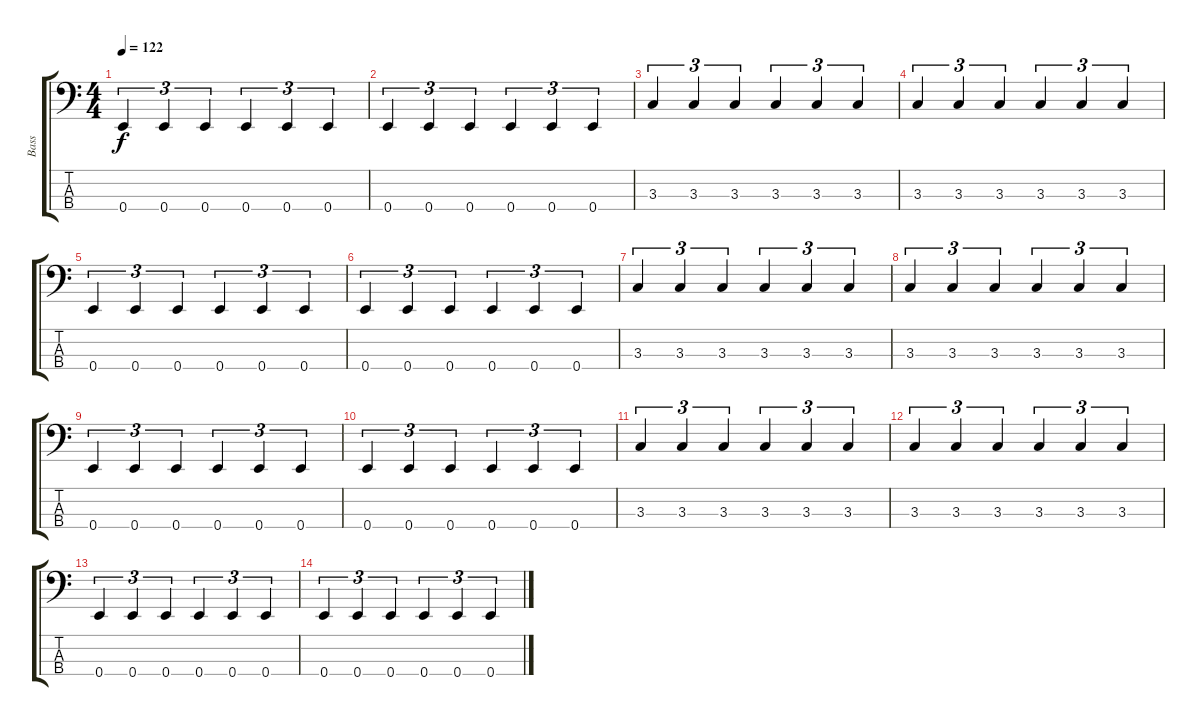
\track ("Bass" "Bass") {instrument electricbassfinger}
\staff {score tabs}
\tuning (G2 D2 A1 E1) {hide}
\ts (4 4)
\tempo 122
\clef f4
\ks c
0.4.4{tu (3 2) dy f} 0.4.4{tu (3 2)} 0.4.4{tu (3 2)} 0.4.4{tu (3 2)} 0.4.4{tu (3 2)} 0.4.4{tu (3 2)} |
0.4.4{tu (3 2)} 0.4.4{tu (3 2)} 0.4.4{tu (3 2)} 0.4.4{tu (3 2)} 0.4.4{tu (3 2)} 0.4.4{tu (3 2)} |
3.3.4{tu (3 2)} 3.3.4{tu (3 2)} 3.3.4{tu (3 2)} 3.3.4{tu (3 2)} 3.3.4{tu (3 2)} 3.3.4{tu (3 2)} |
3.3.4{tu (3 2)} 3.3.4{tu (3 2)} 3.3.4{tu (3 2)} 3.3.4{tu (3 2)} 3.3.4{tu (3 2)} 3.3.4{tu (3 2)} |
0.4.4{tu (3 2)} 0.4.4{tu (3 2)} 0.4.4{tu (3 2)} 0.4.4{tu (3 2)} 0.4.4{tu (3 2)} 0.4.4{tu (3 2)} |
0.4.4{tu (3 2)} 0.4.4{tu (3 2)} 0.4.4{tu (3 2)} 0.4.4{tu (3 2)} 0.4.4{tu (3 2)} 0.4.4{tu (3 2)} |
3.3.4{tu (3 2)} 3.3.4{tu (3 2)} 3.3.4{tu (3 2)} 3.3.4{tu (3 2)} 3.3.4{tu (3 2)} 3.3.4{tu (3 2)} |
3.3.4{tu (3 2)} 3.3.4{tu (3 2)} 3.3.4{tu (3 2)} 3.3.4{tu (3 2)} 3.3.4{tu (3 2)} 3.3.4{tu (3 2)} |
0.4.4{tu (3 2)} 0.4.4{tu (3 2)} 0.4.4{tu (3 2)} 0.4.4{tu (3 2)} 0.4.4{tu (3 2)} 0.4.4{tu (3 2)} |
0.4.4{tu (3 2)} 0.4.4{tu (3 2)} 0.4.4{tu (3 2)} 0.4.4{tu (3 2)} 0.4.4{tu (3 2)} 0.4.4{tu (3 2)} |
3.3.4{tu (3 2)} 3.3.4{tu (3 2)} 3.3.4{tu (3 2)} 3.3.4{tu (3 2)} 3.3.4{tu (3 2)} 3.3.4{tu (3 2)} |
3.3.4{tu (3 2)} 3.3.4{tu (3 2)} 3.3.4{tu (3 2)} 3.3.4{tu (3 2)} 3.3.4{tu (3 2)} 3.3.4{tu (3 2)} |
0.4.4{tu (3 2)} 0.4.4{tu (3 2)} 0.4.4{tu (3 2)} 0.4.4{tu (3 2)} 0.4.4{tu (3 2)} 0.4.4{tu (3 2)} |
0.4.4{tu (3 2)} 0.4.4{tu (3 2)} 0.4.4{tu (3 2)} 0.4.4{tu (3 2)} 0.4.4{tu (3 2)} 0.4.4{tu (3 2)}
